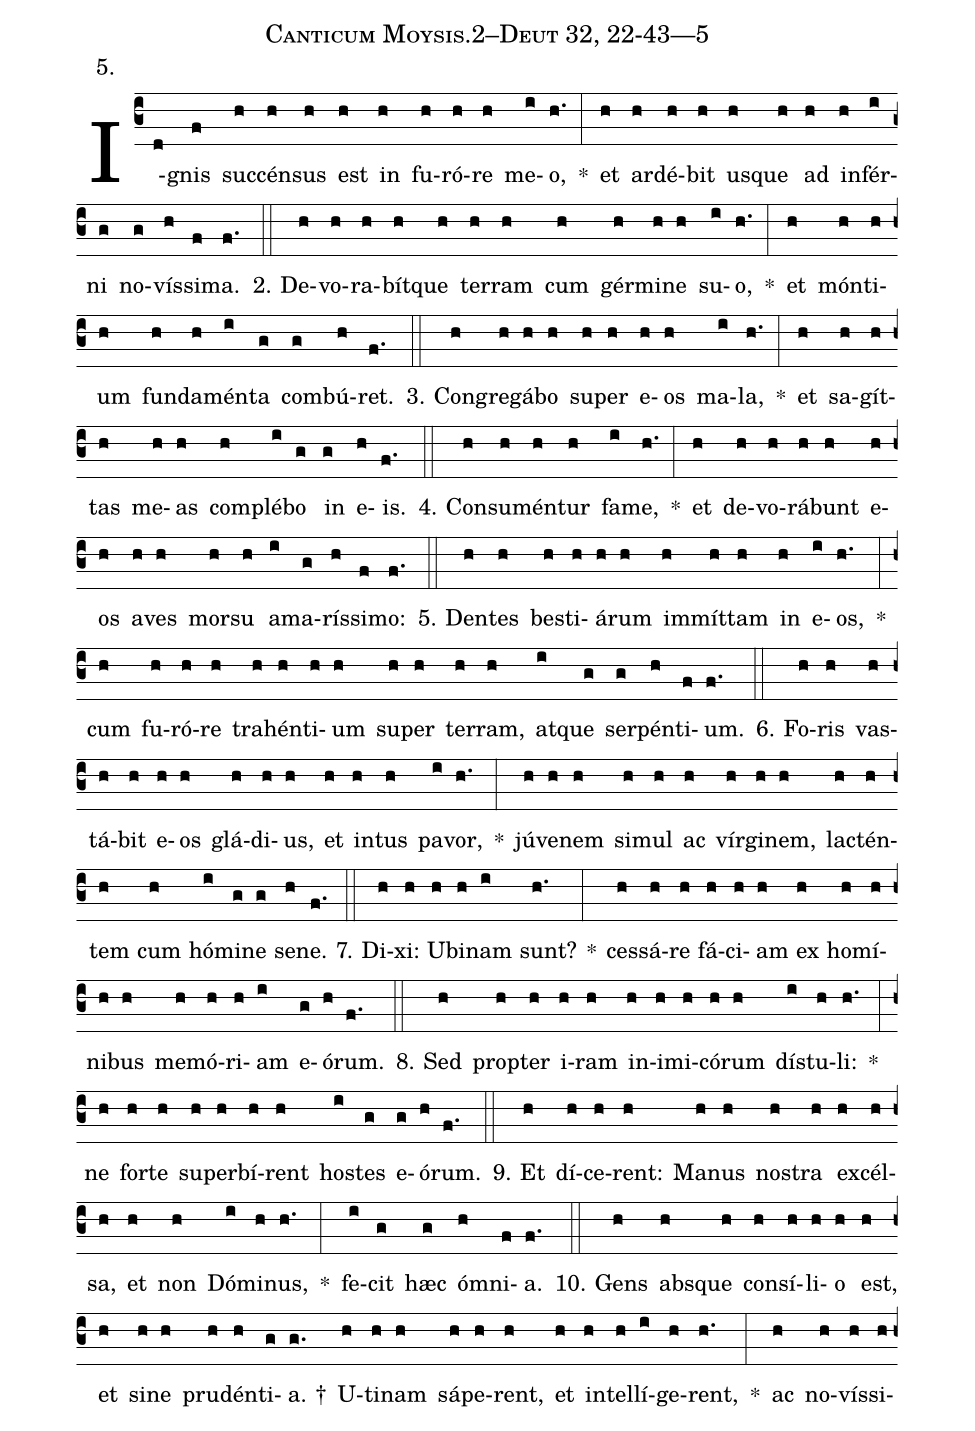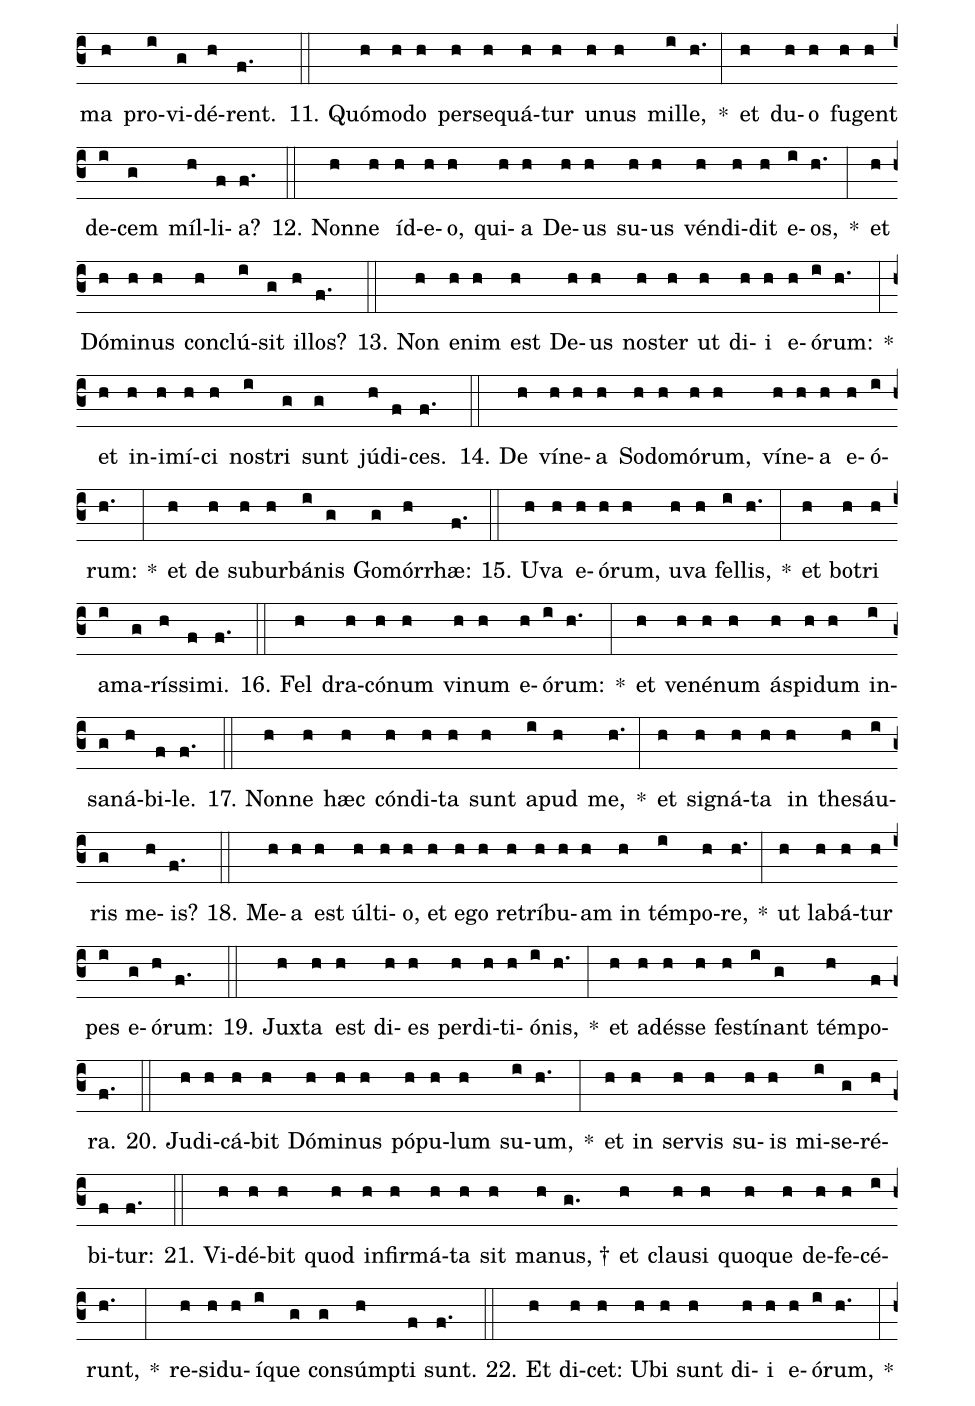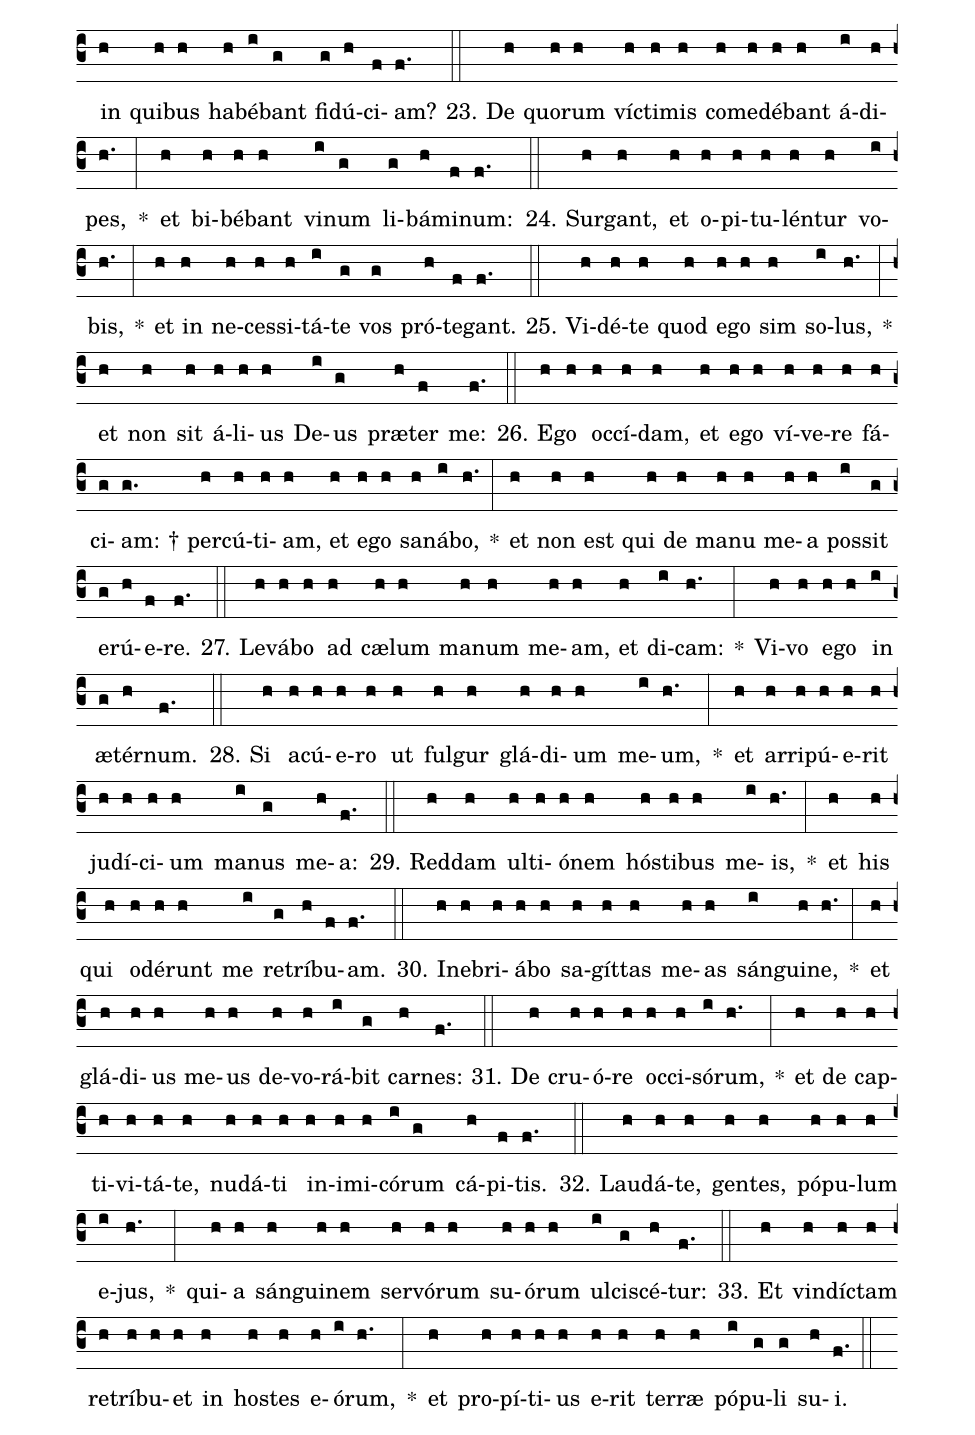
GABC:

name: Canticum Moysis.2--Deut 32, 22-43---5;
annotation: 5.;
%%
(c3)I(d)gnis(f) suc(h)cén(h)sus(h) est(h) in(h) fu(h)ró(h)re(h) me(i)o,(h.) *(:) et(h) ar(h)dé(h)bit(h) us(h)que(h) ad(h) in(h)fér(i)ni(g) no(g)vís(h)si(f)ma.(f.) (::)
2. De(h)vo(h)ra(h)bít(h)que(h) ter(h)ram(h) cum(h) gér(h)mi(h)ne(h) su(i)o,(h.) *(:) et(h) món(h)ti(h)um(h) fun(h)da(h)mén(i)ta(g) com(g)bú(h)ret.(f.) (::)
3. Con(h)gre(h)gá(h)bo(h) su(h)per(h) e(h)os(h) ma(i)la,(h.) *(:) et(h) sa(h)gít(h)tas(h) me(h)as(h) com(h)plé(i)bo(g) in(g) e(h)is.(f.) (::)
4. Con(h)su(h)mén(h)tur(h) fa(i)me,(h.) *(:) et(h) de(h)vo(h)rá(h)bunt(h) e(h)os(h) a(h)ves(h) mor(h)su(h) a(i)ma(g)rís(h)si(f)mo:(f.) (::)
5. Den(h)tes(h) bes(h)ti(h)á(h)rum(h) im(h)mít(h)tam(h) in(h) e(i)os,(h.) *(:) cum(h) fu(h)ró(h)re(h) tra(h)hén(h)ti(h)um(h) su(h)per(h) ter(h)ram,(h) at(i)que(g) ser(g)pén(h)ti(f)um.(f.) (::)
6. Fo(h)ris(h) vas(h)tá(h)bit(h) e(h)os(h) glá(h)di(h)us,(h) et(h) in(h)tus(h) pa(i)vor,(h.) *(:) jú(h)ve(h)nem(h) si(h)mul(h) ac(h) vír(h)gi(h)nem,(h) lac(h)tén(h)tem(h) cum(h) hó(i)mi(g)ne(g) se(h)ne.(f.) (::)
7. Di(h)xi:(h) U(h)bi(h)nam(i) sunt?(h.) *(:) ces(h)sá(h)re(h) fá(h)ci(h)am(h) ex(h) ho(h)mí(h)ni(h)bus(h) me(h)mó(h)ri(h)am(i) e(g)ó(h)rum.(f.) (::)
8. Sed(h) prop(h)ter(h) i(h)ram(h) in(h)i(h)mi(h)có(h)rum(h) dís(i)tu(h)li:(h.) *(:) ne(h) for(h)te(h) su(h)per(h)bí(h)rent(h) hos(i)tes(g) e(g)ó(h)rum.(f.) (::)
9. Et(h) dí(h)ce(h)rent:(h) Ma(h)nus(h) nos(h)tra(h) ex(h)cél(h)sa,(h) et(h) non(h) Dó(i)mi(h)nus,(h.) *(:) fe(i)cit(g) hæc(g) óm(h)ni(f)a.(f.) (::)
10. Gens(h) abs(h)que(h) con(h)sí(h)li(h)o(h) est,(h) et(h) si(h)ne(h) pru(h)dén(h)ti(g)a. †(g.) U(h)ti(h)nam(h) sá(h)pe(h)rent,(h) et(h) in(h)tel(h)lí(i)ge(h)rent,(h.) *(:) ac(h) no(h)vís(h)si(h)ma(h) pro(i)vi(g)dé(h)rent.(f.) (::)
11. Quó(h)mo(h)do(h) per(h)se(h)quá(h)tur(h) u(h)nus(h) mil(i)le,(h.) *(:) et(h) du(h)o(h) fu(h)gent(h) de(i)cem(g) míl(h)li(f)a?(f.) (::)
12. Non(h)ne(h) íd(h)e(h)o,(h) qui(h)a(h) De(h)us(h) su(h)us(h) vén(h)di(h)dit(h) e(i)os,(h.) *(:) et(h) Dó(h)mi(h)nus(h) con(h)clú(i)sit(g) il(h)los?(f.) (::)
13. Non(h) e(h)nim(h) est(h) De(h)us(h) nos(h)ter(h) ut(h) di(h)i(h) e(h)ó(i)rum:(h.) *(:) et(h) in(h)i(h)mí(h)ci(h) nos(i)tri(g) sunt(g) jú(h)di(f)ces.(f.) (::)
14. De(h) ví(h)ne(h)a(h) So(h)do(h)mó(h)rum,(h) ví(h)ne(h)a(h) e(h)ó(i)rum:(h.) *(:) et(h) de(h) sub(h)ur(h)bá(i)nis(g) Go(g)mór(h)rhæ:(f.) (::)
15. U(h)va(h) e(h)ó(h)rum,(h) u(h)va(h) fel(i)lis,(h.) *(:) et(h) bo(h)tri(h) a(i)ma(g)rís(h)si(f)mi.(f.) (::)
16. Fel(h) dra(h)có(h)num(h) vi(h)num(h) e(h)ó(i)rum:(h.) *(:) et(h) ve(h)né(h)num(h) ás(h)pi(h)dum(h) in(i)sa(g)ná(h)bi(f)le.(f.) (::)
17. Non(h)ne(h) hæc(h) cón(h)di(h)ta(h) sunt(h) a(i)pud(h) me,(h.) *(:) et(h) si(h)gná(h)ta(h) in(h) the(h)sáu(i)ris(g) me(h)is?(f.) (::)
18. Me(h)a(h) est(h) úl(h)ti(h)o,(h) et(h) e(h)go(h) re(h)trí(h)bu(h)am(h) in(h) tém(i)po(h)re,(h.) *(:) ut(h) la(h)bá(h)tur(h) pes(i) e(g)ó(h)rum:(f.) (::)
19. Jux(h)ta(h) est(h) di(h)es(h) per(h)di(h)ti(h)ó(i)nis,(h.) *(:) et(h) ad(h)és(h)se(h) fes(h)tí(i)nant(g) tém(h)po(f)ra.(f.) (::)
20. Ju(h)di(h)cá(h)bit(h) Dó(h)mi(h)nus(h) pó(h)pu(h)lum(h) su(i)um,(h.) *(:) et(h) in(h) ser(h)vis(h) su(h)is(h) mi(i)se(g)ré(h)bi(f)tur:(f.) (::)
21. Vi(h)dé(h)bit(h) quod(h) in(h)fir(h)má(h)ta(h) sit(h) ma(h)nus, †(g.) et(h) clau(h)si(h) quo(h)que(h) de(h)fe(h)cé(i)runt,(h.) *(:) re(h)si(h)du(h)í(i)que(g) con(g)súmp(h)ti(f) sunt.(f.) (::)
22. Et(h) di(h)cet:(h) U(h)bi(h) sunt(h) di(h)i(h) e(h)ó(i)rum,(h.) *(:) in(h) qui(h)bus(h) ha(h)bé(i)bant(g) fi(g)dú(h)ci(f)am?(f.) (::)
23. De(h) quo(h)rum(h) víc(h)ti(h)mis(h) com(h)e(h)dé(h)bant(h) á(i)di(h)pes,(h.) *(:) et(h) bi(h)bé(h)bant(h) vi(i)num(g) li(g)bá(h)mi(f)num:(f.) (::)
24. Sur(h)gant,(h) et(h) o(h)pi(h)tu(h)lén(h)tur(h) vo(i)bis,(h.) *(:) et(h) in(h) ne(h)ces(h)si(h)tá(i)te(g) vos(g) pró(h)te(f)gant.(f.) (::)
25. Vi(h)dé(h)te(h) quod(h) e(h)go(h) sim(h) so(i)lus,(h.) *(:) et(h) non(h) sit(h) á(h)li(h)us(h) De(i)us(g) præ(h)ter(f) me:(f.) (::)
26. E(h)go(h) oc(h)cí(h)dam,(h) et(h) e(h)go(h) ví(h)ve(h)re(h) fá(h)ci(g)am: †(g.) per(h)cú(h)ti(h)am,(h) et(h) e(h)go(h) sa(h)ná(i)bo,(h.) *(:) et(h) non(h) est(h) qui(h) de(h) ma(h)nu(h) me(h)a(h) pos(i)sit(g) e(g)rú(h)e(f)re.(f.) (::)
27. Le(h)vá(h)bo(h) ad(h) cæ(h)lum(h) ma(h)num(h) me(h)am,(h) et(h) di(i)cam:(h.) *(:) Vi(h)vo(h) e(h)go(h) in(i) æ(g)tér(h)num.(f.) (::)
28. Si(h) a(h)cú(h)e(h)ro(h) ut(h) ful(h)gur(h) glá(h)di(h)um(h) me(i)um,(h.) *(:) et(h) ar(h)ri(h)pú(h)e(h)rit(h) ju(h)dí(h)ci(h)um(h) ma(i)nus(g) me(h)a:(f.) (::)
29. Red(h)dam(h) ul(h)ti(h)ó(h)nem(h) hós(h)ti(h)bus(h) me(i)is,(h.) *(:) et(h) his(h) qui(h) o(h)dé(h)runt(h) me(i) re(g)trí(h)bu(f)am.(f.) (::)
30. In(h)e(h)bri(h)á(h)bo(h) sa(h)gít(h)tas(h) me(h)as(h) sán(i)gui(h)ne,(h.) *(:) et(h) glá(h)di(h)us(h) me(h)us(h) de(h)vo(h)rá(i)bit(g) car(h)nes:(f.) (::)
31. De(h) cru(h)ó(h)re(h) oc(h)ci(h)só(i)rum,(h.) *(:) et(h) de(h) cap(h)ti(h)vi(h)tá(h)te,(h) nu(h)dá(h)ti(h) in(h)i(h)mi(h)có(i)rum(g) cá(h)pi(f)tis.(f.) (::)
32. Lau(h)dá(h)te,(h) gen(h)tes,(h) pó(h)pu(h)lum(h) e(i)jus,(h.) *(:) qui(h)a(h) sán(h)gui(h)nem(h) ser(h)vó(h)rum(h) su(h)ó(h)rum(h) ul(i)ci(g)scé(h)tur:(f.) (::)
33. Et(h) vin(h)díc(h)tam(h) re(h)trí(h)bu(h)et(h) in(h) hos(h)tes(h) e(h)ó(i)rum,(h.) *(:) et(h) pro(h)pí(h)ti(h)us(h) e(h)rit(h) ter(h)ræ(h) pó(i)pu(g)li(g) su(h)i.(f.) (::)
